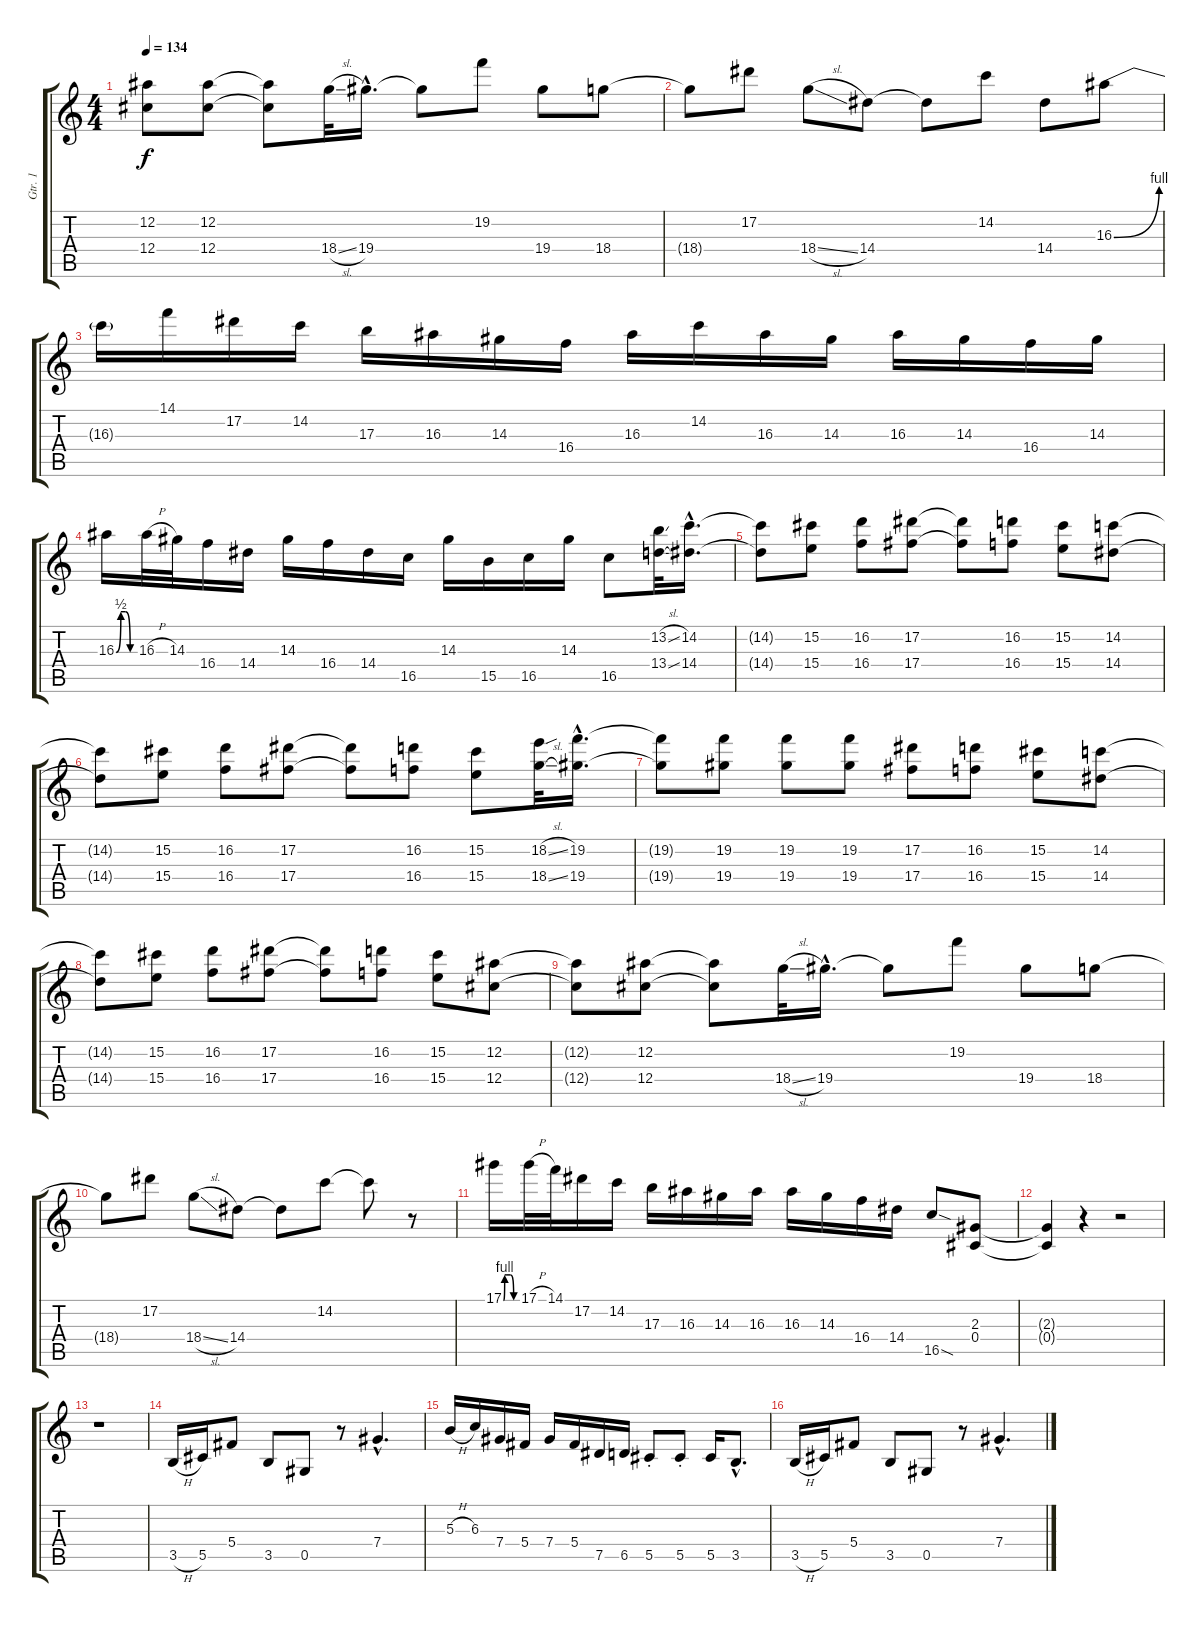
\track ("Gtr. 1" "Gtr. 1") {instrument distortionguitar}
\staff {score tabs}
\tuning (Eb4 Bb3 Gb3 Db3 Ab2 Eb2) {hide}
\ts (4 4)
\tempo 134
\clef g2
\ks c
(12.2{t} 12.4{t}).8{dy f} (12.2 12.4).8 (12.2{t} 12.4{t}).8 18.4{sl}.32 19.4{hac}.16{d} 19.4{t}.8 19.2.8 19.4.8 18.4.8 |
18.4{t}.8 17.2.8 18.4{sl}.8 14.4.8 14.4{t}.8 14.2.8 14.4.8 16.3{be (bend 0 0 60 4)}.8 |
16.3{t}.16 14.1.16 17.2.16 14.2.16 17.3.16 16.3.16 14.3.16 16.4.16 16.3.16 14.2.16 16.3.16 14.3.16 16.3.16 14.3.16 16.4.16 14.3.16 |
16.3{be (custom 0 0 15 2 30 2 45 0 60 0)}.16 16.3{h}.32 14.3.32 16.4.16 14.4.16 14.3.16 16.4.16 14.4.16 16.5.16 14.3.16 15.5.16 16.5.16 14.3.16 16.5.8 (13.2{sl} 13.4{sl}).32 (14.2{hac} 14.4{hac}).16{d} |
(14.2{t} 14.4{t}).8 (15.2 15.4).8 (16.2 16.4).8 (17.2 17.4).8 (17.2{t} 17.4{t}).8 (16.2 16.4).8 (15.2 15.4).8 (14.2 14.4).8 |
(14.2{t} 14.4{t}).8 (15.2 15.4).8 (16.2 16.4).8 (17.2 17.4).8 (17.2{t} 17.4{t}).8 (16.2 16.4).8 (15.2 15.4).8 (18.2{sl} 18.4{sl}).32 (19.2{hac} 19.4{hac}).16{d} |
(19.2{t} 19.4{t}).8 (19.2 19.4).8 (19.2 19.4).8 (19.2 19.4).8 (17.2 17.4).8 (16.2 16.4).8 (15.2 15.4).8 (14.2 14.4).8 |
(14.2{t} 14.4{t}).8 (15.2 15.4).8 (16.2 16.4).8 (17.2 17.4).8 (17.2{t} 17.4{t}).8 (16.2 16.4).8 (15.2 15.4).8 (12.2 12.4).8 |
(12.2{t} 12.4{t}).8 (12.2 12.4).8 (12.2{t} 12.4{t}).8 18.4{sl}.32 19.4{hac}.16{d} 19.4{t}.8 19.2.8 19.4.8 18.4.8 |
18.4{t}.8 17.2.8 18.4{sl}.8 14.4.8 14.4{t}.8 14.2.8 14.2{t}.8 r.8 |
17.1{be (custom 0 0 5 4 15 4 30 4 45 0 60 0)}.16 17.1{h}.32 14.1.32 17.2.16 14.2.16 17.3.16 16.3.16 14.3.16 16.3.16 16.3.16 14.3.16 16.4.16 14.4.16 16.5{sod}.8 (2.3 0.4).8 |
(2.3{t} 0.4{t}).4 r.4 r.2 |
r.1 |
3.5{h}.16 5.5.16 5.4.8 3.5.8 0.5.8 r.8 7.4{hac}.4{d} |
5.3{h}.16 6.3.16 7.4.16 5.4.16 7.4.16 5.4.16 7.5.16 6.5.16 5.5{st}.8 5.5{st}.8 5.5.16 3.5{hac}.8{d} |
3.5{h}.16 5.5.16 5.4.8 3.5.8 0.5.8 r.8 7.4{hac}.4{d}
